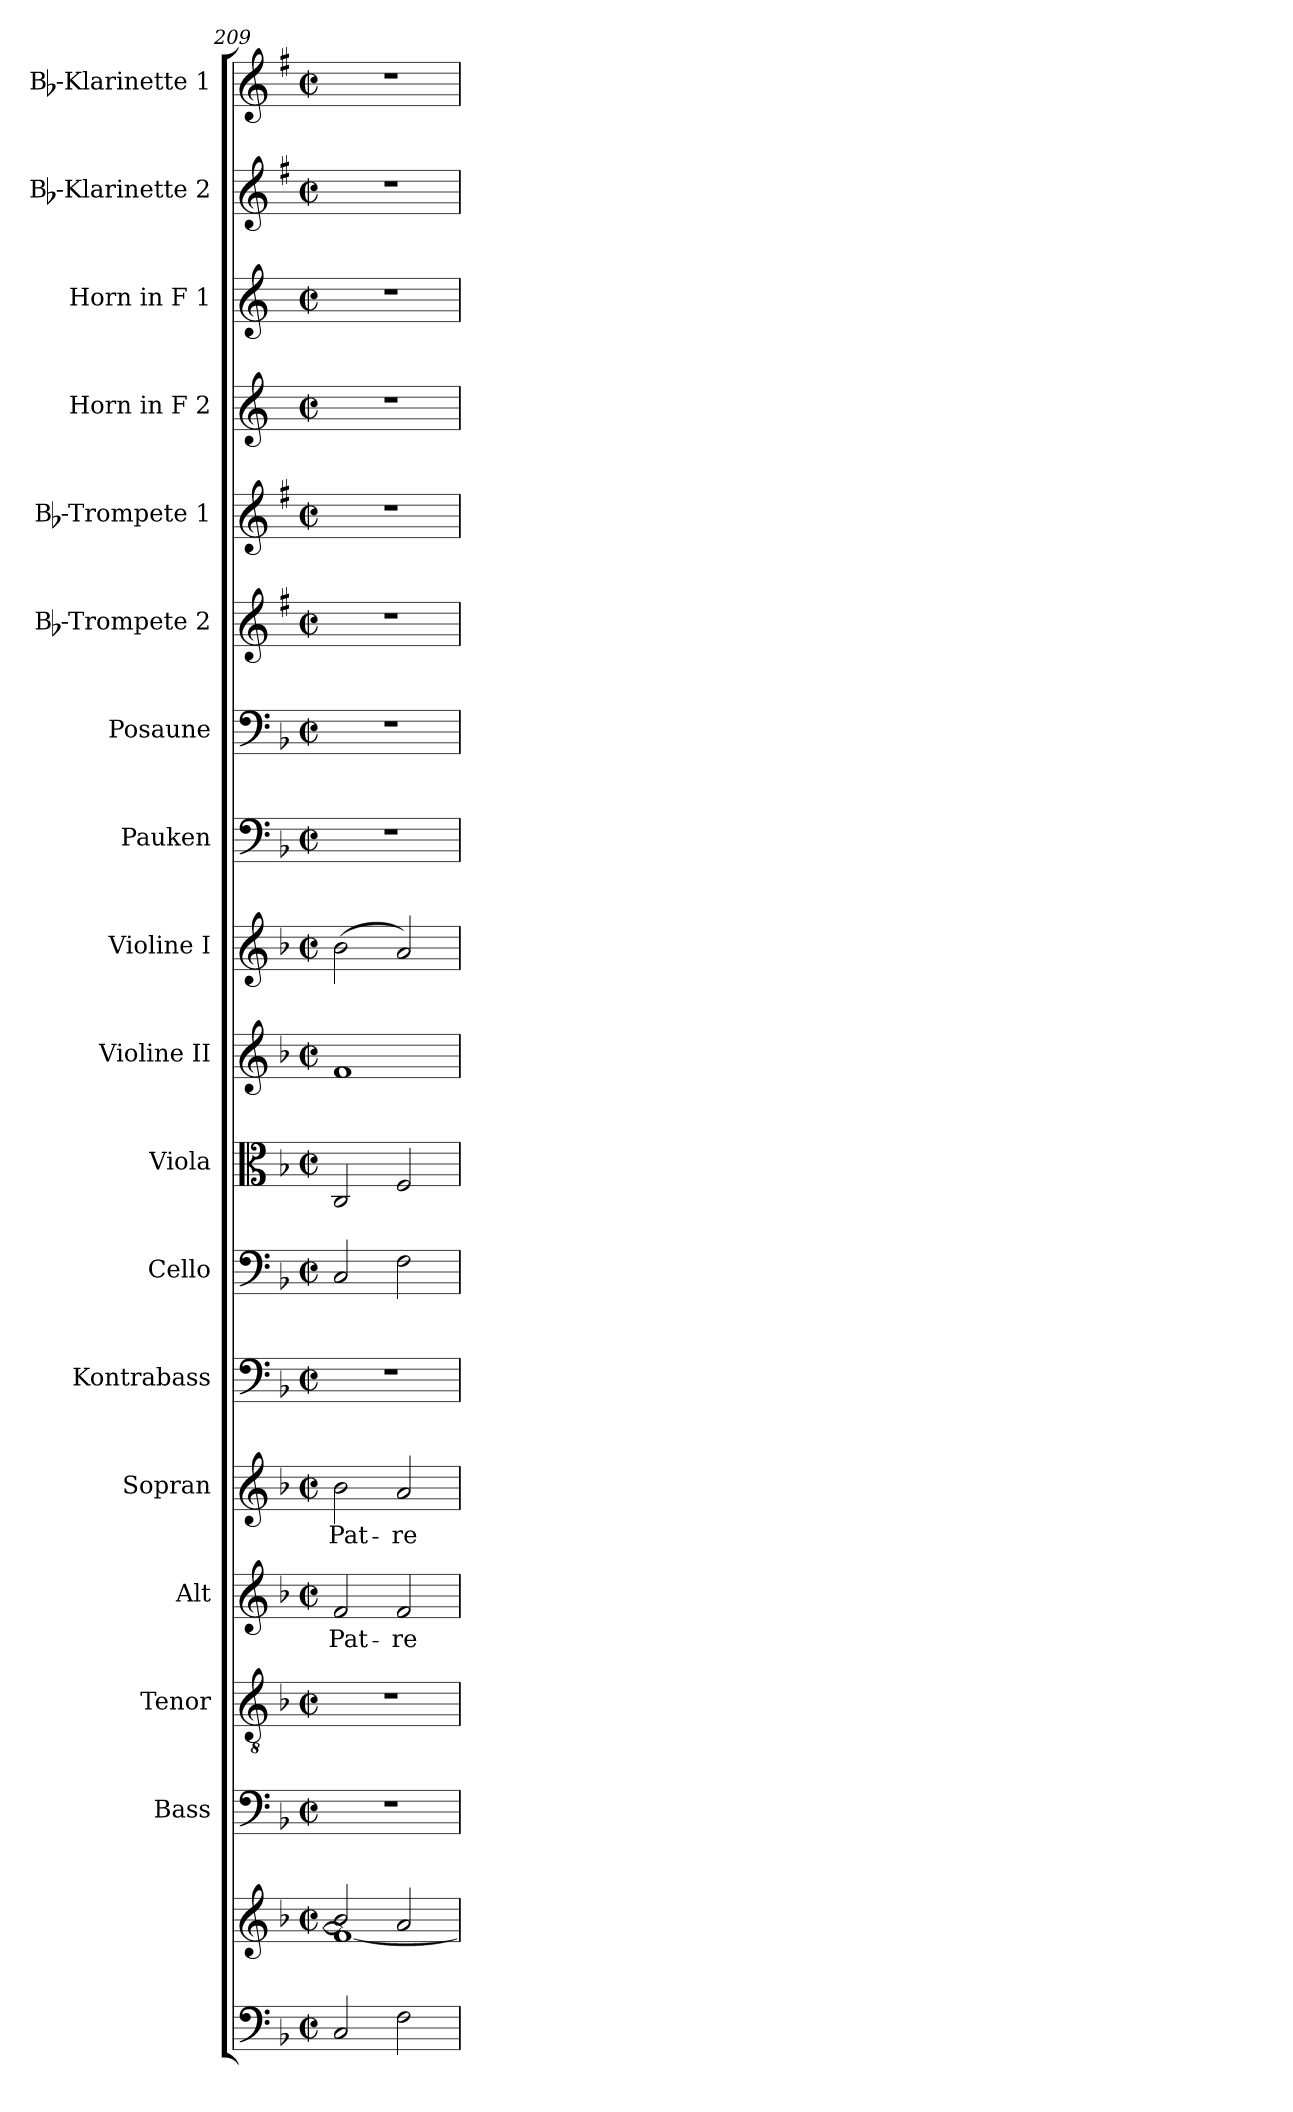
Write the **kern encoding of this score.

**kern	**kern	**kern	**kern	**kern	**text	**kern	**text	**kern	**kern	**kern	**kern	**kern	**kern	**kern	**kern	**kern	**kern	**kern	**kern	**kern
*part18	*part18	*part17	*part16	*part15	*part15	*part14	*part14	*part13	*part12	*part11	*part10	*part9	*part8	*part7	*part6	*part5	*part4	*part3	*part2	*part1
*staff19	*staff18	*staff17	*staff16	*staff15	*staff15	*staff14	*staff14	*staff13	*staff12	*staff11	*staff10	*staff9	*staff8	*staff7	*staff6	*staff5	*staff4	*staff3	*staff2	*staff1
*	*	*I"Bass	*I"Tenor	*I"Alt	*	*I"Sopran	*	*I"Kontrabass	*I"Cello	*I"Viola	*I"Violine II	*I"Violine I	*I"Pauken	*I"Posaune	*I"Bb-Trompete 2	*I"Bb-Trompete 1	*I"Horn in F 2	*I"Horn in F 1	*I"Bb-Klarinette 2	*I"Bb-Klarinette 1
*	*	*I'B.	*I'T.	*I'A.	*	*I'S.	*	*I'Kb.	*	*I'Vla.	*I'Vl. II	*I'Vl. I	*I'Pk.	*I'Pos.	*I'Bb Trp. 2	*I'Bb Trp. 1	*	*	*I'Bb Kl. 2	*I'Bb Kl. 1
*clefF4	*clefG2	*clefF4	*clefGv2	*clefG2	*	*clefG2	*	*clefF4	*clefF4	*clefC3	*clefG2	*clefG2	*clefF4	*clefF4	*clefG2	*clefG2	*clefG2	*clefG2	*clefG2	*clefG2
*	*	*	*	*	*	*	*	*ITrd7c12	*	*	*	*	*	*	*ITrd1c2	*ITrd1c2	*ITrd4c7	*ITrd4c7	*ITrd1c2	*ITrd1c2
*k[b-]	*k[b-]	*k[b-]	*k[b-]	*k[b-]	*	*k[b-]	*	*k[b-]	*k[b-]	*k[b-]	*k[b-]	*k[b-]	*k[b-]	*k[b-]	*k[b-]	*k[b-]	*k[b-]	*k[b-]	*k[b-]	*k[b-]
*F:	*F:	*F:	*F:	*F:	*	*F:	*	*F:	*F:	*F:	*F:	*F:	*F:	*F:	*F:	*F:	*F:	*F:	*F:	*F:
*M2/2	*M2/2	*M2/2	*M2/2	*M2/2	*	*M2/2	*	*M2/2	*M2/2	*M2/2	*M2/2	*M2/2	*M2/2	*M2/2	*M2/2	*M2/2	*M2/2	*M2/2	*M2/2	*M2/2
*met(c|)	*met(c|)	*met(c|)	*met(c|)	*met(c|)	*	*met(c|)	*	*met(c|)	*met(c|)	*met(c|)	*met(c|)	*met(c|)	*met(c|)	*met(c|)	*met(c|)	*met(c|)	*met(c|)	*met(c|)	*met(c|)	*met(c|)
=209	=209	=209	=209	=209	=209	=209	=209	=209	=209	=209	=209	=209	=209	=209	=209	=209	=209	=209	=209	=209
*	*^	*	*	*	*	*	*	*	*	*	*	*	*	*	*	*	*	*	*	*
!	!	!	!	!	!	!LO:LY:b	!	!LO:LY:b	!	!	!	!	!	!	!	!	!	!	!	!	!
2C/	2b-/]	1f_	1r	1r	2f/	Pat-	2b-\	Pat-	1r	2C/	2C/	1f	(>2b-\	1r	1r	1r	1r	1r	1r	1r	1r
!	!	!	!	!	!	!LO:LY:b	!	!LO:LY:b	!	!	!	!	!	!	!	!	!	!	!	!	!
2F\	2a/	.	.	.	2f/	-re	2a/	-re	.	2F\	2F/	.	2a/)	.	.	.	.	.	.	.	.
*	*v	*v	*	*	*	*	*	*	*	*	*	*	*	*	*	*	*	*	*	*	*
=	=	=	=	=	=	=	=	=	=	=	=	=	=	=	=	=	=	=	=	=
*-	*-	*-	*-	*-	*-	*-	*-	*-	*-	*-	*-	*-	*-	*-	*-	*-	*-	*-	*-	*-
